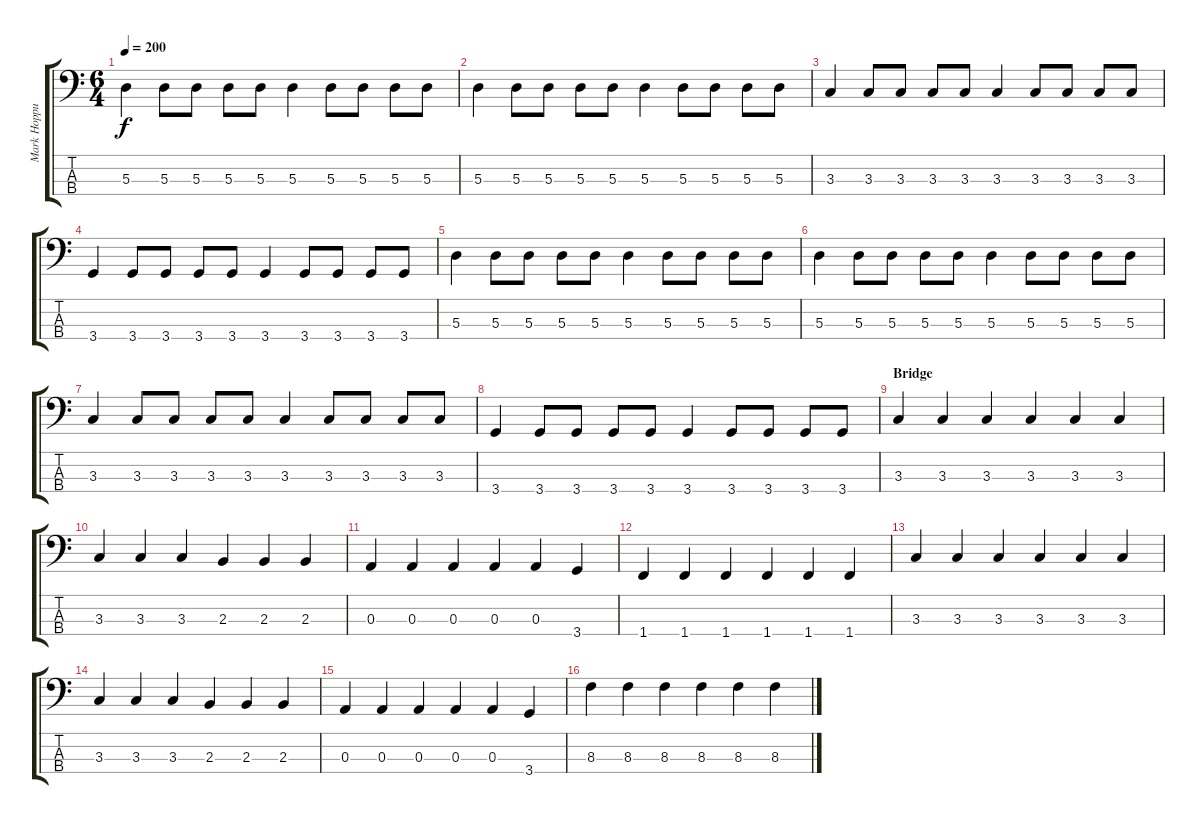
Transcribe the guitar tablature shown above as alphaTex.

\track ("Mark Hoppus - Bass" "Mark Hoppu") {instrument electricbassfinger}
\staff {score tabs}
\tuning (G2 D2 A1 E1) {hide}
\ts (6 4)
\tempo 200
\clef f4
\ks c
5.3.4{dy f} 5.3.8 5.3.8 5.3.8 5.3.8 5.3.4 5.3.8 5.3.8 5.3.8 5.3.8 |
5.3.4 5.3.8 5.3.8 5.3.8 5.3.8 5.3.4 5.3.8 5.3.8 5.3.8 5.3.8 |
3.3.4 3.3.8 3.3.8 3.3.8 3.3.8 3.3.4 3.3.8 3.3.8 3.3.8 3.3.8 |
3.4.4 3.4.8 3.4.8 3.4.8 3.4.8 3.4.4 3.4.8 3.4.8 3.4.8 3.4.8 |
5.3.4 5.3.8 5.3.8 5.3.8 5.3.8 5.3.4 5.3.8 5.3.8 5.3.8 5.3.8 |
5.3.4 5.3.8 5.3.8 5.3.8 5.3.8 5.3.4 5.3.8 5.3.8 5.3.8 5.3.8 |
3.3.4 3.3.8 3.3.8 3.3.8 3.3.8 3.3.4 3.3.8 3.3.8 3.3.8 3.3.8 |
3.4.4 3.4.8 3.4.8 3.4.8 3.4.8 3.4.4 3.4.8 3.4.8 3.4.8 3.4.8 |
\section ("" "Bridge")
3.3.4 3.3.4 3.3.4 3.3.4 3.3.4 3.3.4 |
3.3.4 3.3.4 3.3.4 2.3.4 2.3.4 2.3.4 |
0.3.4 0.3.4 0.3.4 0.3.4 0.3.4 3.4.4 |
1.4.4 1.4.4 1.4.4 1.4.4 1.4.4 1.4.4 |
3.3.4 3.3.4 3.3.4 3.3.4 3.3.4 3.3.4 |
3.3.4 3.3.4 3.3.4 2.3.4 2.3.4 2.3.4 |
0.3.4 0.3.4 0.3.4 0.3.4 0.3.4 3.4.4 |
8.3.4 8.3.4 8.3.4 8.3.4 8.3.4 8.3.4
